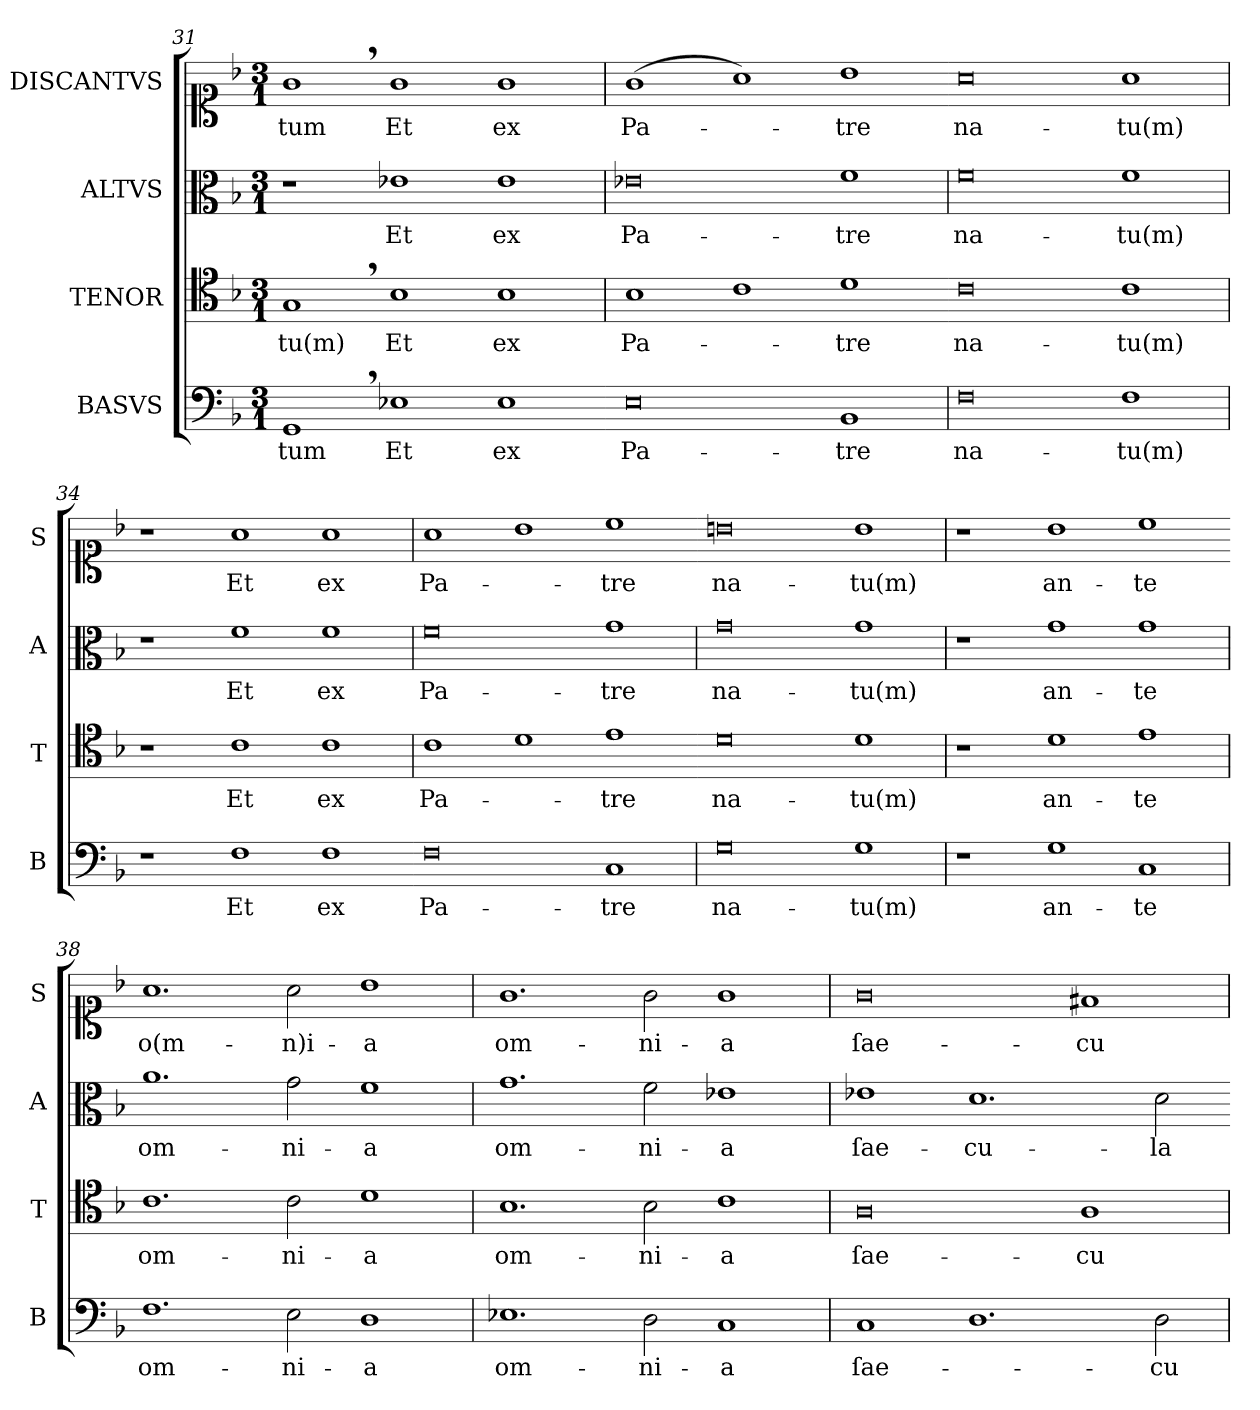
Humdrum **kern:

**kern	**text	**kern	**text	**kern	**text	**kern	**text
*part4	*part4	*part3	*part3	*part2	*part2	*part1	*part1
*staff4	*staff4	*staff3	*staff3	*staff2	*staff2	*staff1	*staff1
*I"BASVS	*	*I"TENOR	*	*I"ALTVS	*	*I"DISCANTVS	*
*I'B	*	*I'T	*	*I'A	*	*I'S	*
*clefF4	*	*clefC4	*	*clefC3	*	*clefC1	*
*k[b-]	*	*k[b-]	*	*k[b-]	*	*k[b-]	*
*G:dor	*	*G:dor	*	*G:dor	*	*G:dor	*
*M3/1	*	*M3/1	*	*M3/1	*	*M3/1	*
=31	=31	=31	=31	=31	=31	=31	=31
1GG,<	-tum	1G,<	-tu(m)	1r	.	1g,<	-tum
1E-X	Et	1B-	Et	1e-X	Et	1g	Et
1E-	ex	1B-	ex	1e-	ex	1g	ex
=32-	=32	=32	=32	=32	=32	=32	=32
0E-	Pa-	1B-	Pa-	0e-X	Pa-	(<1g	Pa-
.	.	1c	.	.	.	1a)	.
1BB-	-tre	1d	-tre	1f	-tre	1b-	-tre
=33	=33-	=33-	=33-	=33	=33-	=33-	=33-
0F	na-	0c	na-	0f	na-	0a	na-
1F	-tu(m)	1c	-tu(m)	1f	-tu(m)	1a	-tu(m)
=34	=34	=34	=34	=34	=34	=34	=34
1r	.	1r	.	1r	.	1r	.
!	!LO:LY:i	!	!LO:LY:i	!	!LO:LY:i	!	!LO:LY:i
1F	Et	1c	Et	1f	Et	1a	Et
!	!LO:LY:i	!	!LO:LY:i	!	!LO:LY:i	!	!LO:LY:i
1F	ex	1c	ex	1f	ex	1a	ex
=35-	=35	=35	=35	=35	=35	=35	=35
!	!LO:LY:i	!	!LO:LY:i	!	!LO:LY:i	!	!LO:LY:i
0F	Pa-	1c	Pa-	0f	Pa-	1a	Pa-
.	.	1d	.	.	.	1b-	.
!	!LO:LY:i	!	!LO:LY:i	!	!LO:LY:i	!	!LO:LY:i
1C	-tre	1e	-tre	1g	-tre	1cc	-tre
=36	=36-	=36-	=36-	=36	=36-	=36-	=36-
!	!LO:LY:i	!	!LO:LY:i	!	!LO:LY:i	!	!LO:LY:i
0G	na-	0d	na-	0g	na-	0bn	na-
!	!LO:LY:i	!	!LO:LY:i	!	!LO:LY:i	!	!LO:LY:i
1G	-tu(m)	1d	-tu(m)	1g	-tu(m)	1b	-tu(m)
=37	=37	=37	=37	=37	=37	=37	=37
1r	.	1r	.	1r	.	1r	.
1G	an-	1d	an-	1g	an-	1b-	an-
1C	-te	1e	-te	1g	-te	1cc	-te
=38	=38-	=38	=38-	=38	=38-	=38-	=38-
1.F	om-	1.c	om-	1.a	om-	1.a	o(m-
2E\	-ni-	2c\	-ni-	2g\	-ni-	2a\	-n)i-
1D	-a	1d	-a	1f	-a	1b-	-a
=39	=39	=39	=39	=39	=39	=39	=39
!	!LO:LY:i	!	!LO:LY:i	!	!LO:LY:i	!	!
1.E-X	om-	1.B-	om-	1.g	om-	1.g	om-
!	!LO:LY:i	!	!LO:LY:i	!	!LO:LY:i	!	!
2D\	-ni-	2B-\	-ni-	2f\	-ni-	2g\	-ni-
!	!LO:LY:i	!	!LO:LY:i	!	!LO:LY:i	!	!
1C	-a	1c	-a	1e-X	-a	1g	-a
=40	=40	=40	=40	=40	=40	=40	=40
1C	ſae-	0A	ſae-	1e-X	ſae-	0g	ſae-
1.D	.	.	.	1.d	-cu-	.	.
.	.	1A	-cu-	.	.	1f#X	-cu-
2D\	-cu-	.	.	2d\	-la	.	.
=	=	=	=	=-	=	=	=
*-	*-	*-	*-	*-	*-	*-	*-
